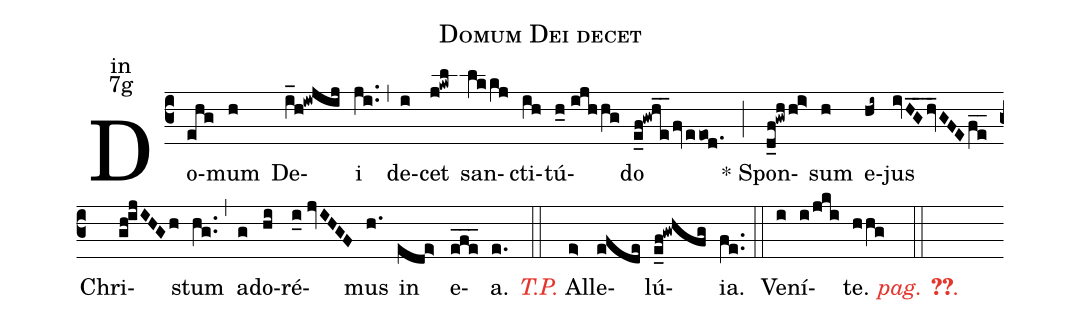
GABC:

name:Domum Dei decet;
office-part:in;
mode:7g;
%%
(c3)Do(ehg)mum(h) De(i_h!iwjij)i(ji..) (,) de(i)cet(j!kwl)
san(lkkj)cti(ih)tú(h_0//ijhhg)do(e_f@gwhe__/fv/eeod.) (;)
<sp>*</sp> Spon(d_f!gwhhi>)sum(h) e(hi~)jus(ivHG__hv_GFEfe__) Chri(gh@ijIHGh)stum(hg..) (,) a(g)do(hi)ré(i_0//jvIHGF)mus(h.) in(ede>) e(efe___)a.(e.) (::)
<c><i>T.P.</i></c> Al(e>)le(efde)lú(e_f!gwhfg){ia}.(fe..) (::)
<nlba>Ve(i)ní(i/jki)t{e}. <c><i>pag. <v>\pageref{M-ORIP7g}</v>.</i></c></nlba>(hhg ::)
